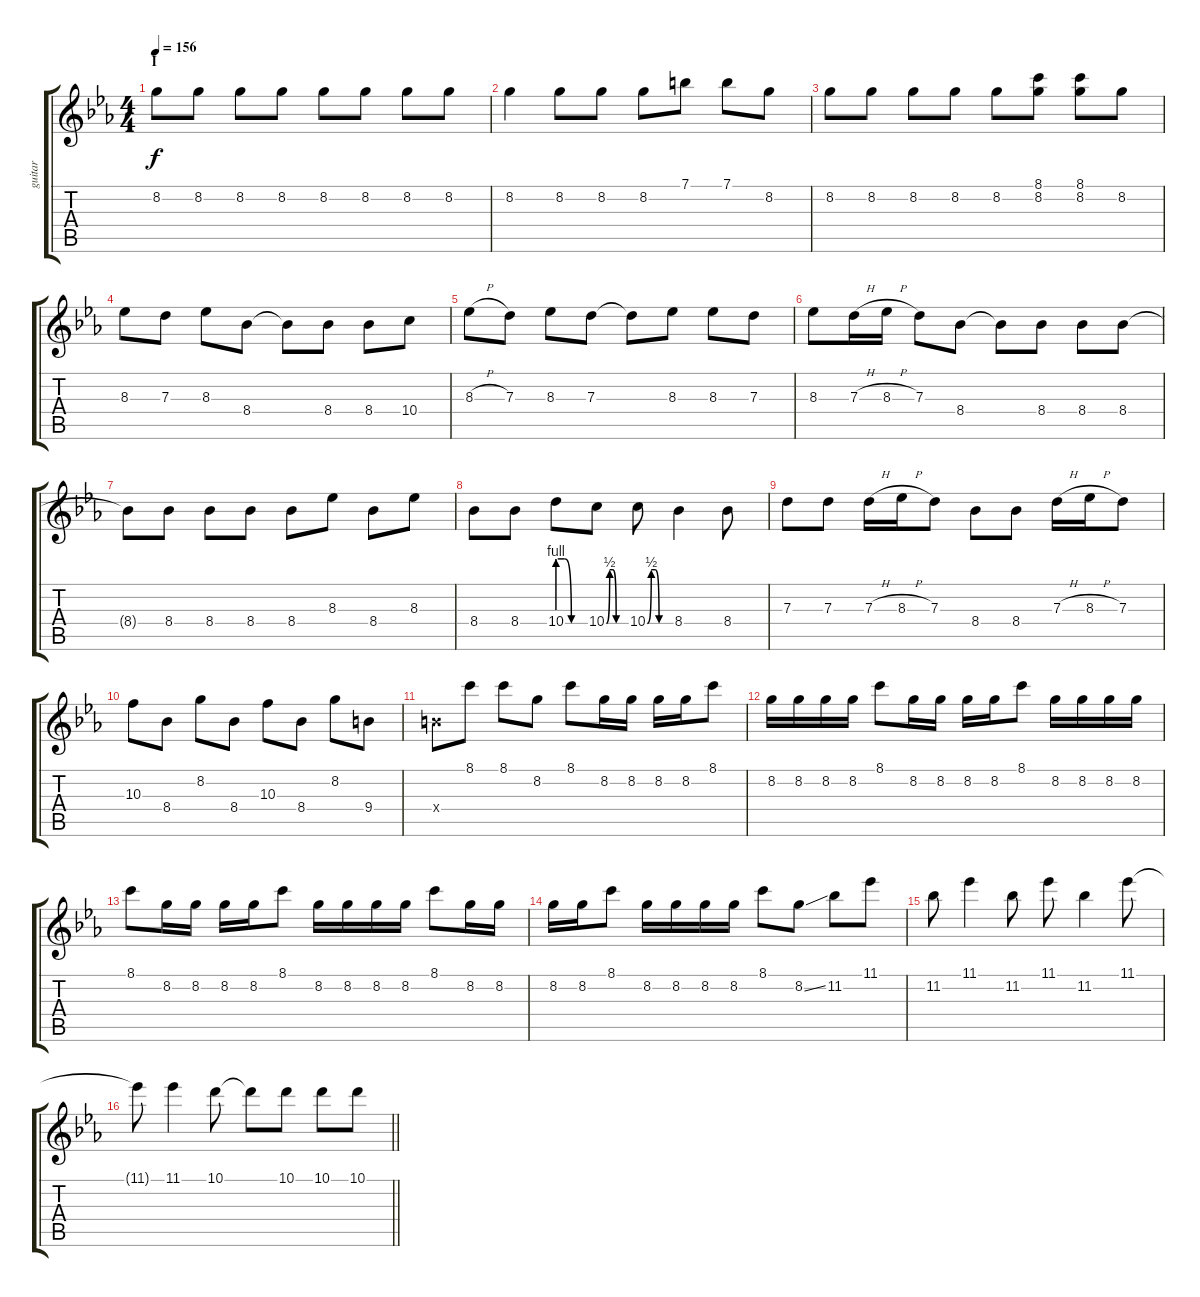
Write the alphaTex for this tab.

\track ("guitar" "guitar") {instrument overdrivenguitar}
\staff {score tabs}
\tuning (E4 B3 G3 D3 A2 E2) {hide}
\ts (4 4)
\section ("" "I")
\tempo 156
\clef g2
\ks eb
8.2.8{dy f} 8.2.8 8.2.8 8.2.8 8.2.8 8.2.8 8.2.8 8.2.8 |
8.2.4 8.2.8 8.2.8 8.2.8 7.1.8 7.1.8 8.2.8 |
8.2.8 8.2.8 8.2.8 8.2.8 8.2.8 (8.1 8.2).8 (8.1 8.2).8 8.2.8 |
8.3.8 7.3.8 8.3.8 8.4.8 8.4{t}.8 8.4.8 8.4.8 10.4.8 |
8.3{h}.8 7.3.8 8.3.8 7.3.8 7.3{t}.8 8.3.8 8.3.8 7.3.8 |
8.3.8 7.3{h}.16 8.3{h}.16 7.3.8 8.4.8 8.4{t}.8 8.4.8 8.4.8 8.4.8 |
8.4{t}.8 8.4.8 8.4.8 8.4.8 8.4.8 8.3.8 8.4.8 8.3.8 |
8.4.8 8.4.8 10.4{be (custom 0 4 15 4 30 0 60 0)}.8 10.4{be (custom 0 0 10 2 20 2 30 0 60 0)}.8 10.4{be (custom 0 0 10 2 20 2 30 0 60 0)}.8 8.4.4 8.4.8 |
7.3.8 7.3.8 7.3{h}.16 8.3{h}.16 7.3.8 8.4.8 8.4.8 7.3{h}.16 8.3{h}.16 7.3.8 |
10.3.8 8.4.8 8.2.8 8.4.8 10.3.8 8.4.8 8.2.8 9.4.8 |
9.4{x}.8 8.1.8 8.1.8 8.2.8 8.1.8 8.2.16 8.2.16 8.2.16 8.2.16 8.1.8 |
8.2.16 8.2.16 8.2.16 8.2.16 8.1.8 8.2.16 8.2.16 8.2.16 8.2.16 8.1.8 8.2.16 8.2.16 8.2.16 8.2.16 |
8.1.8 8.2.16 8.2.16 8.2.16 8.2.16 8.1.8 8.2.16 8.2.16 8.2.16 8.2.16 8.1.8 8.2.16 8.2.16 |
8.2.16 8.2.16 8.1.8 8.2.16 8.2.16 8.2.16 8.2.16 8.1.8 8.2{ss}.8 11.2.8 11.1.8 |
11.2.8 11.1.4 11.2.8 11.1.8 11.2.4 11.1.8 |
\barLineRight lightlight
11.1{t}.8 11.1.4 10.1.8 10.1{t}.8 10.1.8 10.1.8 10.1.8
